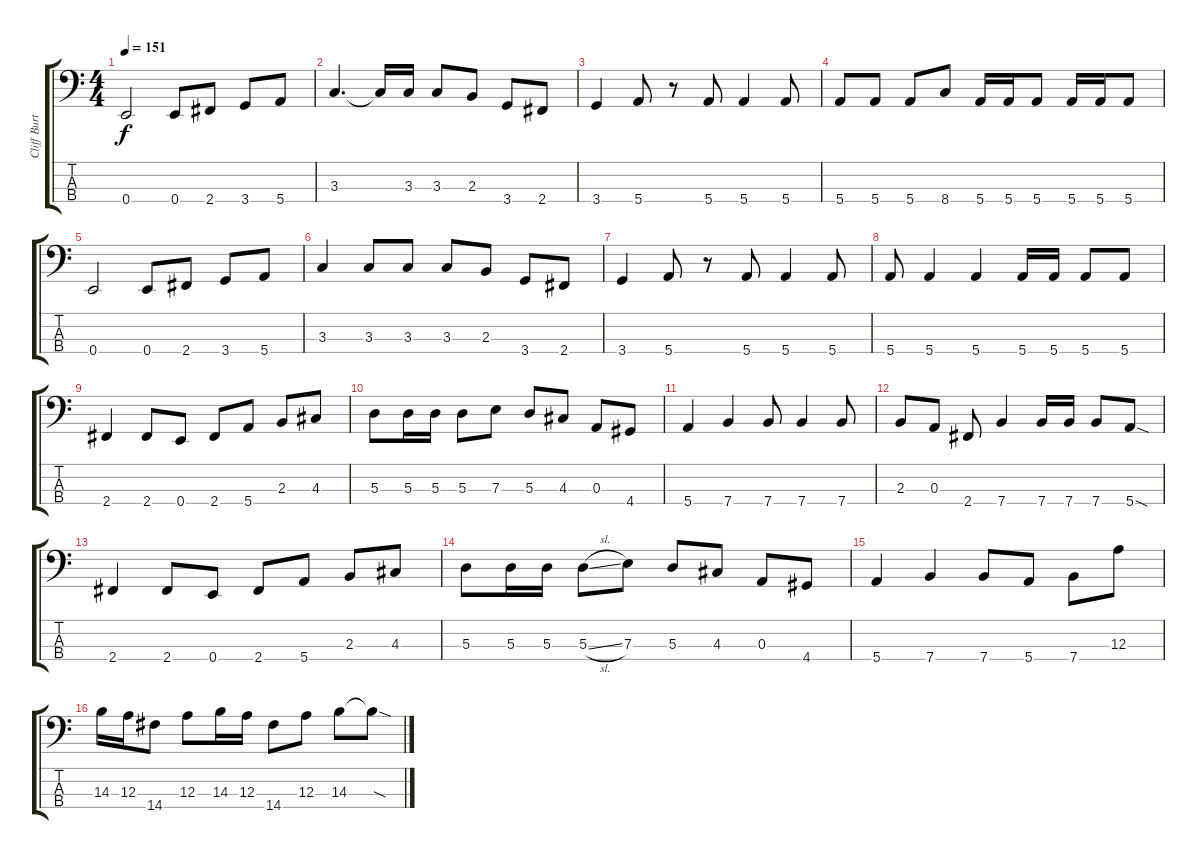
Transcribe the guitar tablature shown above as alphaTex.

\track ("Cliff Burton" "Cliff Burt") {instrument electricbassfinger}
\staff {score tabs}
\tuning (G2 D2 A1 E1) {hide}
\ts (4 4)
\tempo 151
\clef f4
\ks c
0.4.2{dy f} 0.4.8 2.4.8 3.4.8 5.4.8 |
3.3.4{d} 3.3{t}.16 3.3.16 3.3.8 2.3.8 3.4.8 2.4.8 |
3.4.4 5.4.8 r.8 5.4.8 5.4.4 5.4.8 |
5.4.8 5.4.8 5.4.8 8.4.8 5.4.16 5.4.16 5.4.8 5.4.16 5.4.16 5.4.8 |
0.4.2 0.4.8 2.4.8 3.4.8 5.4.8 |
3.3.4 3.3.8 3.3.8 3.3.8 2.3.8 3.4.8 2.4.8 |
3.4.4 5.4.8 r.8 5.4.8 5.4.4 5.4.8 |
5.4.8 5.4.4 5.4.4 5.4.16 5.4.16 5.4.8 5.4.8 |
2.4.4 2.4.8 0.4.8 2.4.8 5.4.8 2.3.8 4.3.8 |
5.3.8 5.3.16 5.3.16 5.3.8 7.3.8 5.3.8 4.3.8 0.3.8 4.4.8 |
5.4.4 7.4.4 7.4.8 7.4.4 7.4.8 |
2.3.8 0.3.8 2.4.8 7.4.4 7.4.16 7.4.16 7.4.8 5.4{sod}.8 |
2.4.4 2.4.8 0.4.8 2.4.8 5.4.8 2.3.8 4.3.8 |
5.3.8 5.3.16 5.3.16 5.3{sl}.8 7.3.8 5.3.8 4.3.8 0.3.8 4.4.8 |
5.4.4 7.4.4 7.4.8 5.4.8 7.4.8 12.3.8 |
14.3.16 12.3.16 14.4.8 12.3.8 14.3.16 12.3.16 14.4.8 12.3.8 14.3.8 14.3{sod t}.8
